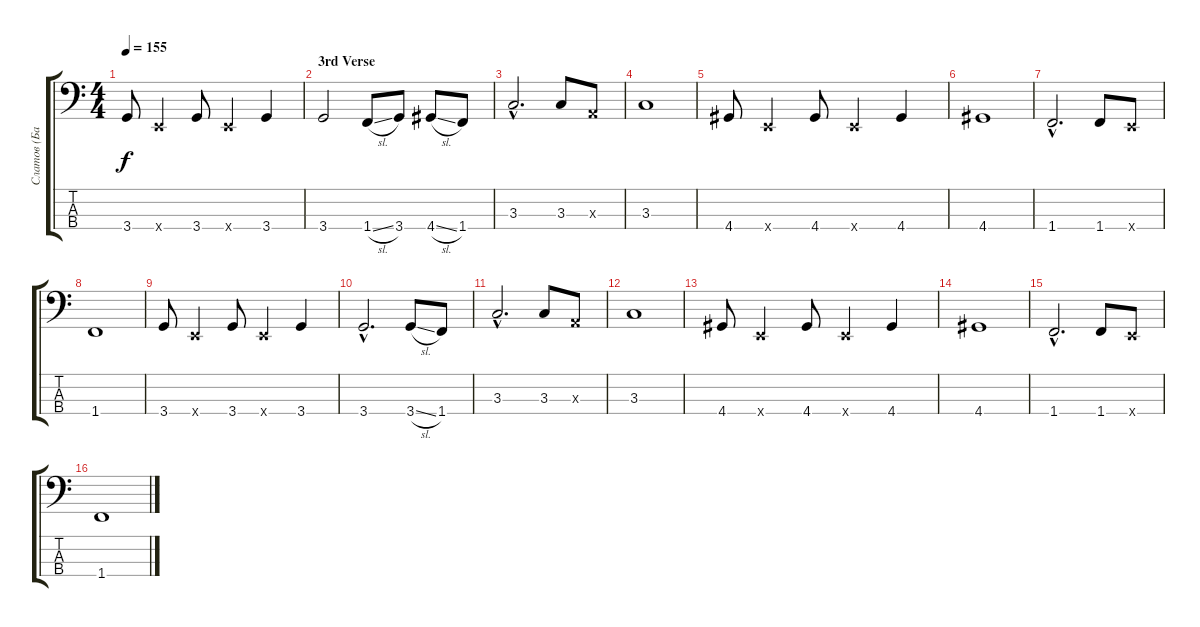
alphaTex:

\track ("Слатов (Бас)" "Слатов (Ба") {instrument electricbassfinger}
\staff {score tabs}
\tuning (G2 D2 A1 E1) {hide}
\ts (4 4)
\tempo 155
\clef f4
\ks c
3.4.8{dy f} 0.4{x}.4 3.4.8 0.4{x}.4 3.4.4 |
\section ("" "3rd Verse")
3.4.2 1.4{sl}.8 3.4.8 4.4{sl}.8 1.4.8 |
3.3{hac}.2{d} 3.3.8 0.3{x}.8 |
3.3.1 |
4.4.8 0.4{x}.4 4.4.8 0.4{x}.4 4.4.4 |
4.4.1 |
1.4{hac}.2{d} 1.4.8 0.4{x}.8 |
1.4.1 |
3.4.8 0.4{x}.4 3.4.8 0.4{x}.4 3.4.4 |
3.4{hac}.2{d} 3.4{sl}.8 1.4.8 |
3.3{hac}.2{d} 3.3.8 0.3{x}.8 |
3.3.1 |
4.4.8 0.4{x}.4 4.4.8 0.4{x}.4 4.4.4 |
4.4.1 |
1.4{hac}.2{d} 1.4.8 0.4{x}.8 |
1.4.1
